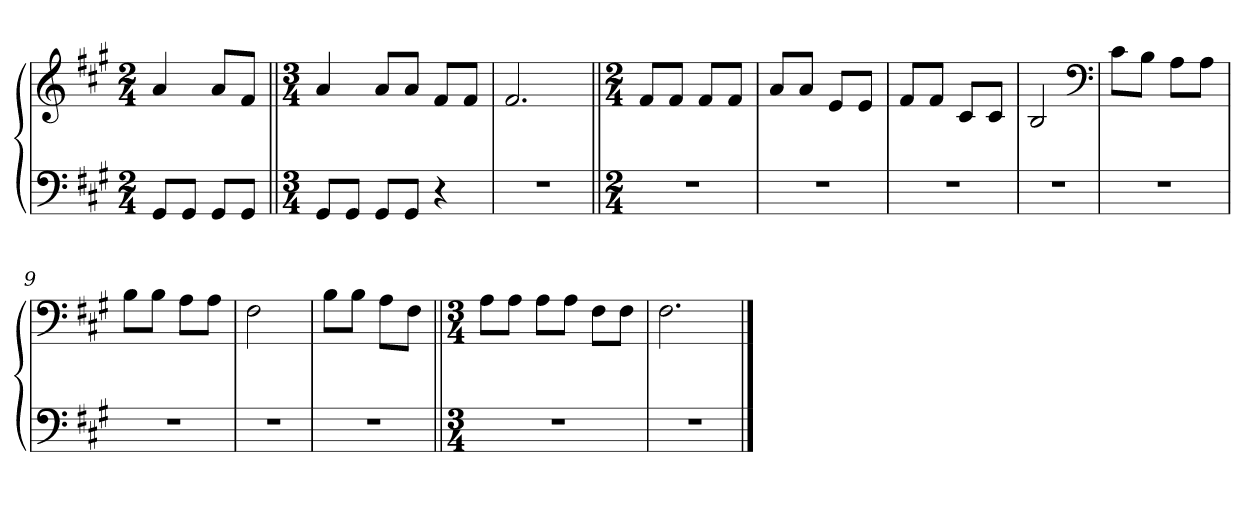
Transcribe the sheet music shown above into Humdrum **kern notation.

**kern	**kern
*part1	*part1
*staff2	*staff1
*clefF4	*clefG2
*k[f#c#g#]	*k[f#c#g#]
*M2/4	*M2/4
=1	=1
8GG#/L	4a/
8GG#/J	.
8GG#/L	8a/L
8GG#/J	8f#/J
=2||	=2||
*M3/4	*M3/4
8GG#/L	4a/
8GG#/J	.
8GG#/L	8a/L
8GG#/J	8a/J
4r	8f#/L
.	8f#/J
=3	=3
2.r	2.f#/
=4||	=4||
*M2/4	*M2/4
2r	8f#/L
.	8f#/J
.	8f#/L
.	8f#/J
=5	=5
2r	8a/L
.	8a/J
.	8e/L
.	8e/J
=6	=6
2r	8f#/L
.	8f#/J
.	8c#/L
.	8c#/J
=7	=7
2r	2B/
*	*clefF4
=8	=8
2r	8c#\L
.	8B\J
.	8A\L
.	8A\J
=9	=9
2r	8B\L
.	8B\J
.	8A\L
.	8A\J
=10	=10
2r	2F#\
=11	=11
2r	8B\L
.	8B\J
.	8A\L
.	8F#\J
=12||	=12||
*M3/4	*M3/4
2.r	8A\L
.	8A\J
.	8A\L
.	8A\J
.	8F#\L
.	8F#\J
=13	=13
2.r	2.F#\
==	==
*-	*-
